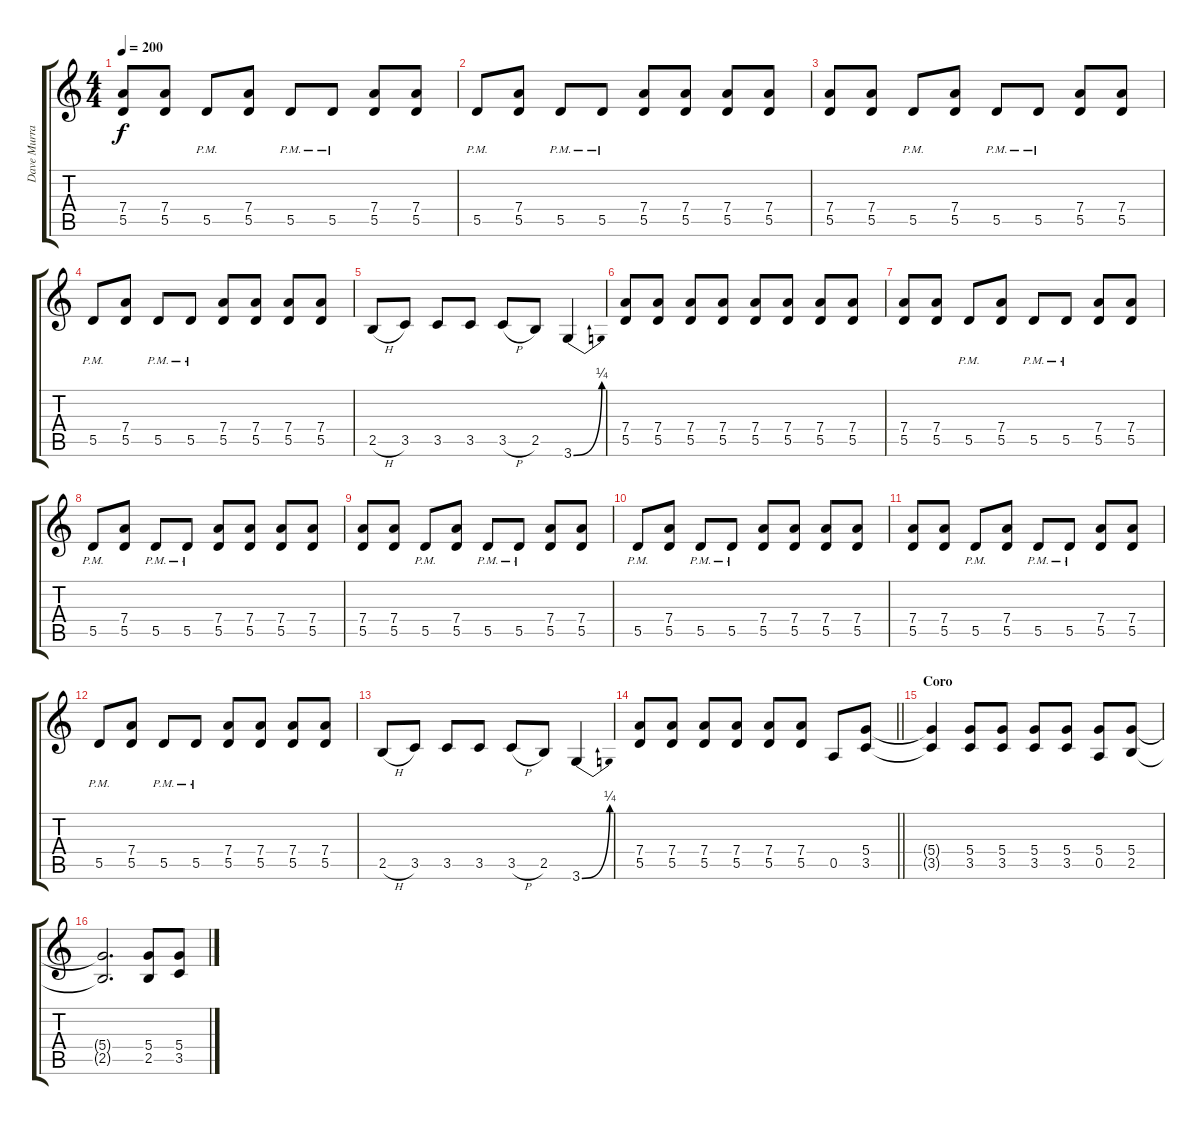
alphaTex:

\track ("Dave Murray" "Dave Murra") {instrument distortionguitar}
\staff {score tabs}
\tuning (E4 B3 G3 D3 A2 E2) {hide}
\ts (4 4)
\tempo 200
\clef g2
\ks c
(7.4 5.5).8{dy f} (7.4 5.5).8 5.5{pm}.8 (7.4 5.5).8 5.5{pm}.8 5.5{pm}.8 (7.4 5.5).8 (7.4 5.5).8 |
5.5{pm}.8 (7.4 5.5).8 5.5{pm}.8 5.5{pm}.8 (7.4 5.5).8 (7.4 5.5).8 (7.4 5.5).8 (7.4 5.5).8 |
(7.4 5.5).8 (7.4 5.5).8 5.5{pm}.8 (7.4 5.5).8 5.5{pm}.8 5.5{pm}.8 (7.4 5.5).8 (7.4 5.5).8 |
5.5{pm}.8 (7.4 5.5).8 5.5{pm}.8 5.5{pm}.8 (7.4 5.5).8 (7.4 5.5).8 (7.4 5.5).8 (7.4 5.5).8 |
2.5{h}.8 3.5.8 3.5.8 3.5.8 3.5{h}.8 2.5.8 3.6{be (bend 0 0 60 1)}.4 |
(7.4 5.5).8 (7.4 5.5).8 (7.4 5.5).8 (7.4 5.5).8 (7.4 5.5).8 (7.4 5.5).8 (7.4 5.5).8 (7.4 5.5).8 |
(7.4 5.5).8 (7.4 5.5).8 5.5{pm}.8 (7.4 5.5).8 5.5{pm}.8 5.5{pm}.8 (7.4 5.5).8 (7.4 5.5).8 |
5.5{pm}.8 (7.4 5.5).8 5.5{pm}.8 5.5{pm}.8 (7.4 5.5).8 (7.4 5.5).8 (7.4 5.5).8 (7.4 5.5).8 |
(7.4 5.5).8 (7.4 5.5).8 5.5{pm}.8 (7.4 5.5).8 5.5{pm}.8 5.5{pm}.8 (7.4 5.5).8 (7.4 5.5).8 |
5.5{pm}.8 (7.4 5.5).8 5.5{pm}.8 5.5{pm}.8 (7.4 5.5).8 (7.4 5.5).8 (7.4 5.5).8 (7.4 5.5).8 |
(7.4 5.5).8 (7.4 5.5).8 5.5{pm}.8 (7.4 5.5).8 5.5{pm}.8 5.5{pm}.8 (7.4 5.5).8 (7.4 5.5).8 |
5.5{pm}.8 (7.4 5.5).8 5.5{pm}.8 5.5{pm}.8 (7.4 5.5).8 (7.4 5.5).8 (7.4 5.5).8 (7.4 5.5).8 |
2.5{h}.8 3.5.8 3.5.8 3.5.8 3.5{h}.8 2.5.8 3.6{be (bend 0 0 60 1)}.4 |
\barLineRight lightlight
(7.4 5.5).8 (7.4 5.5).8 (7.4 5.5).8 (7.4 5.5).8 (7.4 5.5).8 (7.4 5.5).8 0.5.8 (5.4 3.5).8 |
\section ("" "Coro")
(5.4{t} 3.5{t}).4 (5.4 3.5).8 (5.4 3.5).8 (5.4 3.5).8 (5.4 3.5).8 (5.4 0.5).8 (5.4 2.5).8 |
(5.4{t} 2.5{t}).2{d} (5.4 2.5).8 (5.4 3.5).8
